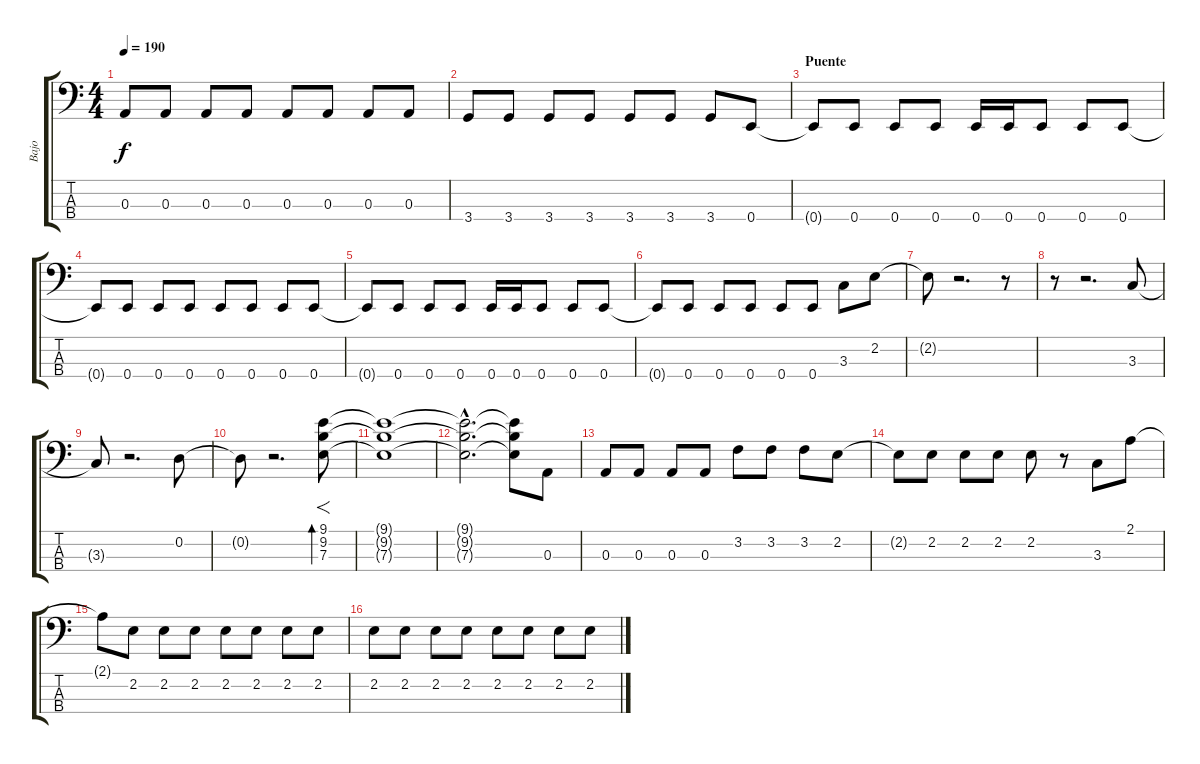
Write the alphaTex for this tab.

\track ("Bajo" "Bajo") {instrument electricbasspick}
\staff {score tabs}
\tuning (G2 D2 A1 E1) {hide}
\ts (4 4)
\tempo 190
\clef f4
\ks c
0.3.8{dy f} 0.3.8 0.3.8 0.3.8 0.3.8 0.3.8 0.3.8 0.3.8 |
3.4.8 3.4.8 3.4.8 3.4.8 3.4.8 3.4.8 3.4.8 0.4.8 |
\section ("" "Puente")
0.4{t}.8 0.4.8 0.4.8 0.4.8 0.4.16 0.4.16 0.4.8 0.4.8 0.4.8 |
0.4{t}.8 0.4.8 0.4.8 0.4.8 0.4.8 0.4.8 0.4.8 0.4.8 |
0.4{t}.8 0.4.8 0.4.8 0.4.8 0.4.16 0.4.16 0.4.8 0.4.8 0.4.8 |
0.4{t}.8 0.4.8 0.4.8 0.4.8 0.4.8 0.4.8 3.3.8 2.2.8 |
2.2{t}.8 r.2{d} r.8 |
r.8 r.2{d} 3.3.8 |
3.3{t}.8 r.2{d} 0.2.8 |
0.2{t}.8 r.2{d} (9.1 9.2 7.3).8{f bd 120} |
(9.1{t} 9.2{t} 7.3{t}).1 |
(9.1{hac t} 9.2{hac t} 7.3{hac t}).2{d} (9.1{t} 9.2{t} 7.3{t}).8 0.3.8 |
0.3.8 0.3.8 0.3.8 0.3.8 3.2.8 3.2.8 3.2.8 2.2.8 |
2.2{t}.8 2.2.8 2.2.8 2.2.8 2.2.8 r.8 3.3.8 2.1.8 |
2.1{t}.8 2.2.8 2.2.8 2.2.8 2.2.8 2.2.8 2.2.8 2.2.8 |
2.2.8 2.2.8 2.2.8 2.2.8 2.2.8 2.2.8 2.2.8 2.2.8
